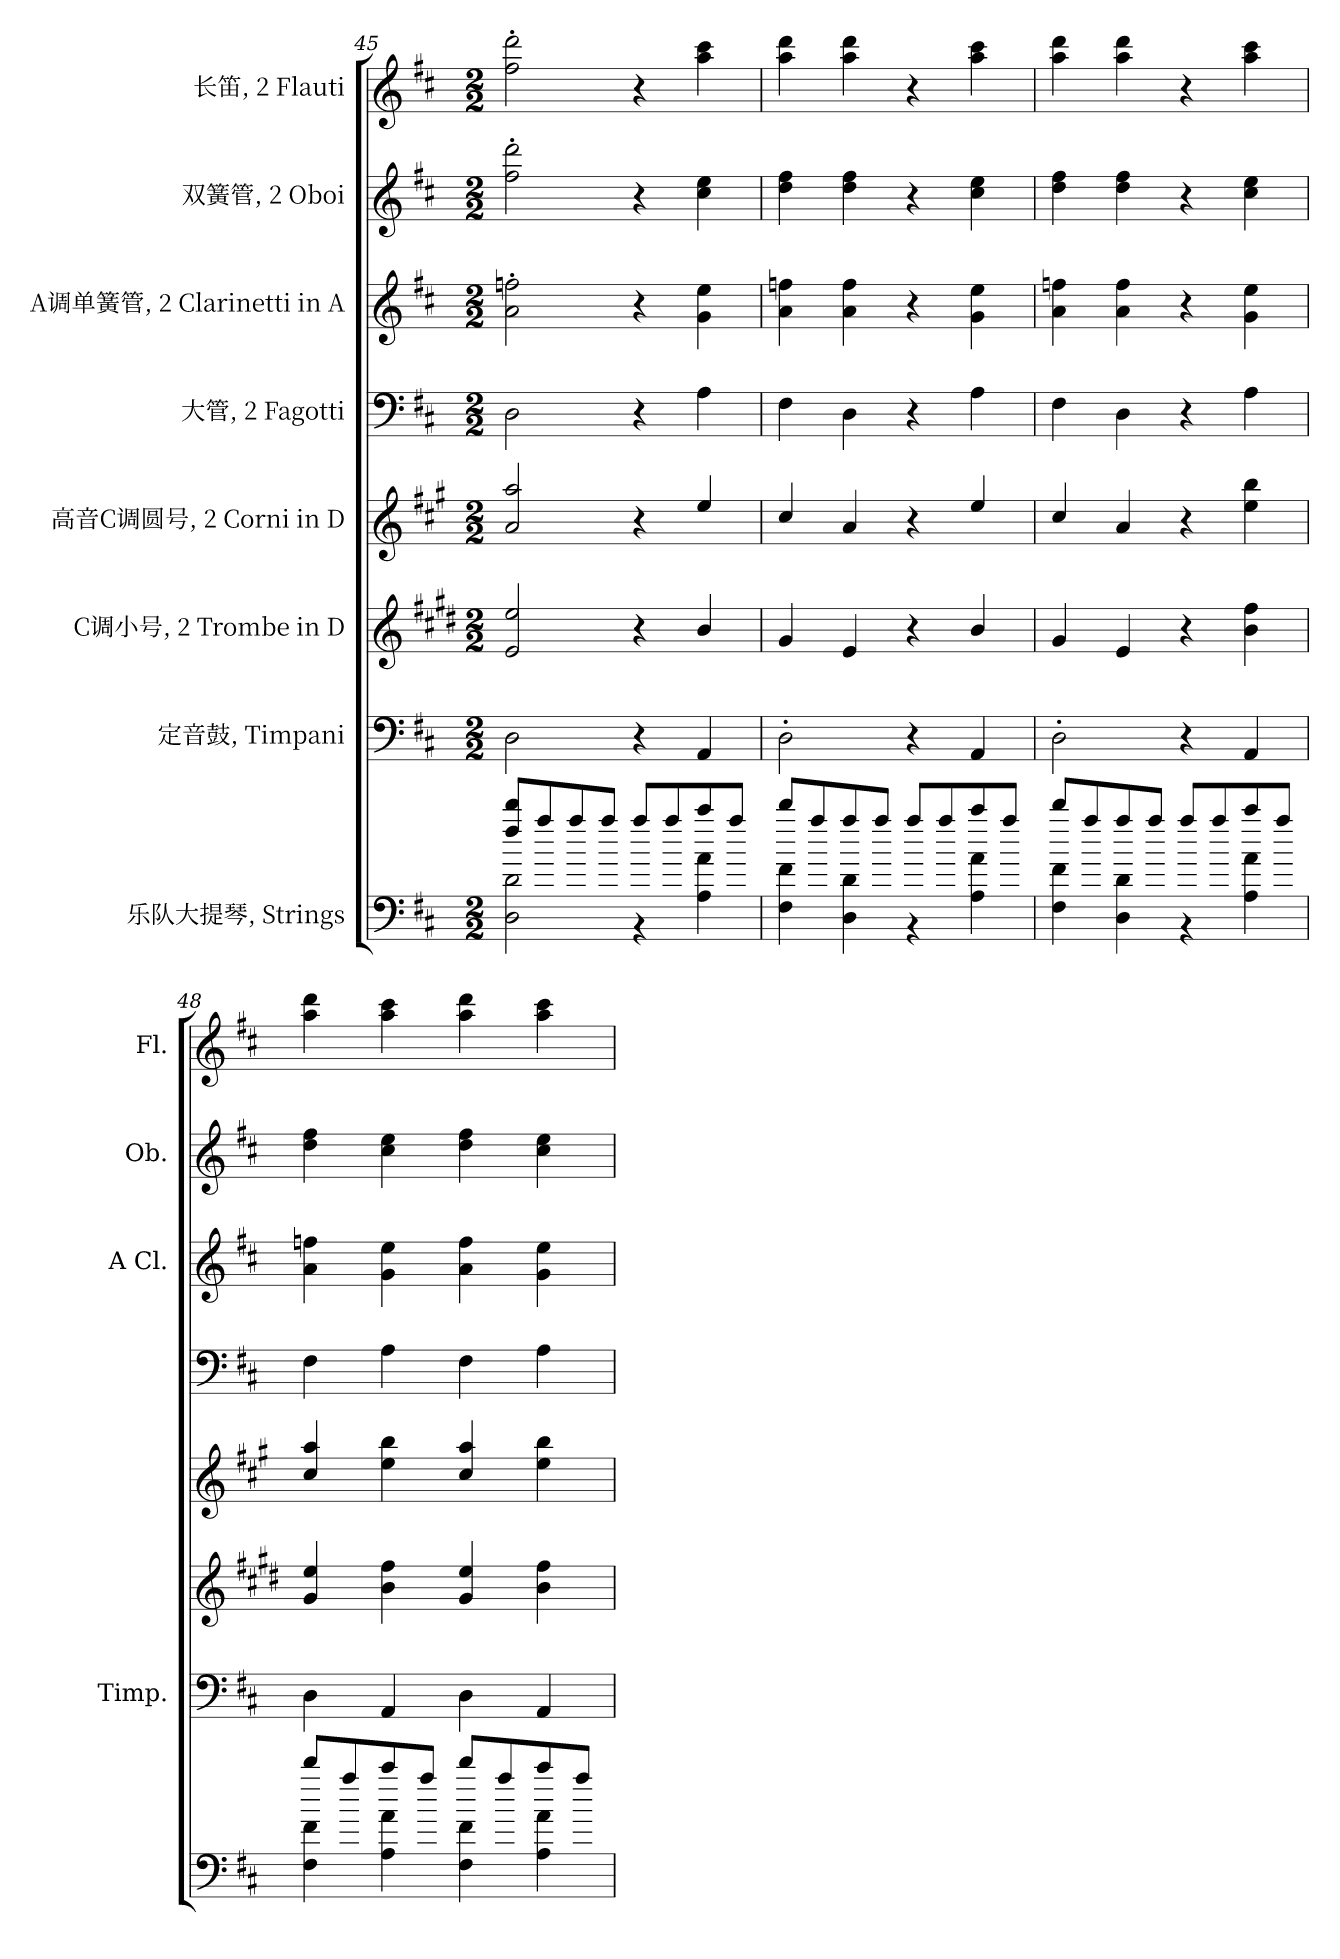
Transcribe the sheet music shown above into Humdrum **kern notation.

**kern	**kern	**kern	**kern	**kern	**kern	**kern	**kern
*part8	*part7	*part6	*part5	*part4	*part3	*part2	*part1
*staff8	*staff7	*staff6	*staff5	*staff4	*staff3	*staff2	*staff1
*I"乐队大提琴, Strings	*I"定音鼓, Timpani	*I"C调小号, 2 Trombe in D	*I"高音C调圆号, 2 Corni in D	*I"大管, 2 Fagotti	*I"A调单簧管, 2 Clarinetti in A	*I"双簧管, 2 Oboi	*I"长笛, 2 Flauti
*	*I'Timp.	*	*	*	*I'A Cl.	*I'Ob.	*I'Fl.
*clefF4	*clefF4	*clefG2	*clefG2	*clefF4	*clefG2	*clefG2	*clefG2
*	*	*ITrd1c2	*ITrd4c7	*	*ITrd2c3	*	*
*k[f#c#]	*k[f#c#]	*k[f#c#]	*k[f#c#]	*k[f#c#]	*k[f#c#g#d#a#]	*k[f#c#]	*k[f#c#]
*M2/2	*M2/2	*M2/2	*M2/2	*M2/2	*M2/2	*M2/2	*M2/2
=45	=45	=45	=45	=45	=45	=45	=45
*^	*	*	*	*	*	*	*
8ff#/ 8ddd/L	2D\ 2d\	2D\	2d/ 2dd/	2d/ 2dd/	2D\	2f#\' 2ddn\'	2ff#\' 2ddd\'	2ff#\' 2ddd\'
8aa/	.	.	.	.	.	.	.	.
8aa/	.	.	.	.	.	.	.	.
8aa/J	.	.	.	.	.	.	.	.
8aa/L	4r	4r	4r	4r	4r	4r	4r	4r
8aa/	.	.	.	.	.	.	.	.
8ccc#/	4A\ 4a\	4AA/	4a/	4a/	4A\	4e\ 4cc#\	4cc#\ 4ee\	4aa\ 4ccc#\
8aa/J	.	.	.	.	.	.	.	.
!!LO:PB:g=z
=46	=46	=46	=46	=46	=46	=46	=46	=46
8ddd/L	4F#\ 4f#\	2D'\	4f#/	4f#/	4F#\	4f#\ 4ddn\	4dd\ 4ff#\	4aa\ 4ddd\
8aa/	.	.	.	.	.	.	.	.
8aa/	4D\ 4d\	.	4d/	4d/	4D\	4f#\ 4dd\	4dd\ 4ff#\	4aa\ 4ddd\
8aa/J	.	.	.	.	.	.	.	.
8aa/L	4r	4r	4r	4r	4r	4r	4r	4r
8aa/	.	.	.	.	.	.	.	.
8ccc#/	4A\ 4a\	4AA/	4a/	4a/	4A\	4e\ 4cc#\	4cc#\ 4ee\	4aa\ 4ccc#\
8aa/J	.	.	.	.	.	.	.	.
=47	=47	=47	=47	=47	=47	=47	=47	=47
8ddd/L	4F#\ 4f#\	2D'\	4f#/	4f#/	4F#\	4f#\ 4ddn\	4dd\ 4ff#\	4aa\ 4ddd\
8aa/	.	.	.	.	.	.	.	.
8aa/	4D\ 4d\	.	4d/	4d/	4D\	4f#\ 4dd\	4dd\ 4ff#\	4aa\ 4ddd\
8aa/J	.	.	.	.	.	.	.	.
8aa/L	4r	4r	4r	4r	4r	4r	4r	4r
8aa/	.	.	.	.	.	.	.	.
8ccc#/	4A\ 4a\	4AA/	4a\ 4ee\	4a\ 4ee\	4A\	4e\ 4cc#\	4cc#\ 4ee\	4aa\ 4ccc#\
8aa/J	.	.	.	.	.	.	.	.
=48	=48	=48	=48	=48	=48	=48	=48	=48
8ddd/L	4F#\ 4f#\	4D\	4f#/ 4dd/	4f#/ 4dd/	4F#\	4f#\ 4ddn\	4dd\ 4ff#\	4aa\ 4ddd\
8aa/	.	.	.	.	.	.	.	.
8ccc#/	4A\ 4a\	4AA/	4a\ 4ee\	4a\ 4ee\	4A\	4e\ 4cc#\	4cc#\ 4ee\	4aa\ 4ccc#\
8aa/J	.	.	.	.	.	.	.	.
8ddd/L	4F#\ 4f#\	4D\	4f#/ 4dd/	4f#/ 4dd/	4F#\	4f#\ 4dd\	4dd\ 4ff#\	4aa\ 4ddd\
8aa/	.	.	.	.	.	.	.	.
8ccc#/	4A\ 4a\	4AA/	4a\ 4ee\	4a\ 4ee\	4A\	4e\ 4cc#\	4cc#\ 4ee\	4aa\ 4ccc#\
8aa/J	.	.	.	.	.	.	.	.
*v	*v	*	*	*	*	*	*	*
=	=	=	=	=	=	=	=
*-	*-	*-	*-	*-	*-	*-	*-
